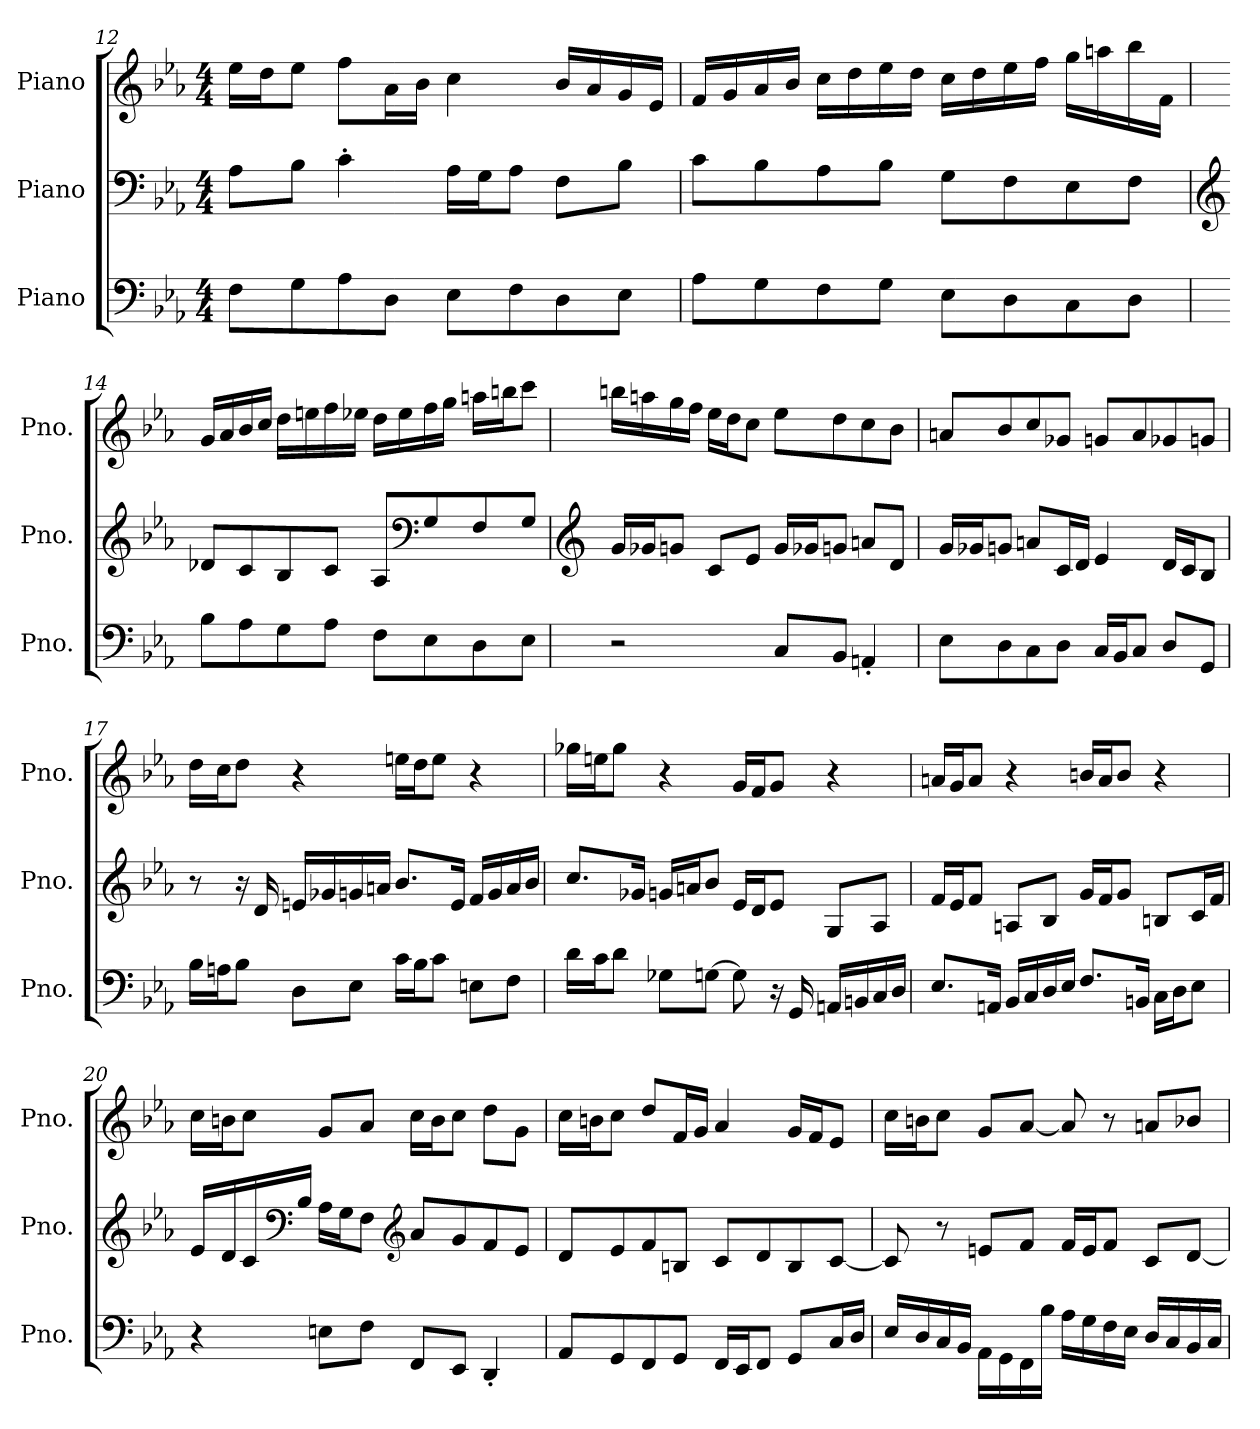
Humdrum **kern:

**kern	**kern	**kern
*part3	*part2	*part1
*staff3	*staff2	*staff1
*I"Piano	*I"Piano	*I"Piano
*I'Pno.	*I'Pno.	*I'Pno.
*clefF4	*clefF4	*clefG2
*k[b-e-a-]	*k[b-e-a-]	*k[b-e-a-]
*M4/4	*M4/4	*M4/4
=12	=12	=12
8Fi\L	8A-j\L	16ee-Z\LL
.	.	16ddZ\J
8Gi\	8B-j\J	8ee-Z\J
8A-i\	4c'j\	8ffZ\L
8Di\J	.	16a-Z\L
.	.	16b-Z\JJ
8E-i\L	16A-j\LL	4ccZ\
.	16Gj\J	.
8Fi\	8A-j\J	.
8Di\	8Fj\L	16b-Z/LL
.	.	16a-Z/
8E-i\J	8B-j\J	16gZ/
.	.	16e-Z/JJ
!!LO:LB:g=z
=13	=13	=13
8A-i\L	8cj\L	16fZ/LL
.	.	16gZ/
8Gi\	8B-j\	16a-Z/
.	.	16b-Z/JJ
8Fi\	8A-j\	16ccZ\LL
.	.	16ddZ\
8Gi\J	8B-j\J	16ee-Z\
.	.	16ddZ\JJ
8E-i\L	8Gj\L	16ccZ\LL
.	.	16ddZ\
8Di\	8Fj\	16ee-Z\
.	.	16ffZ\JJ
8Ci\	8E-j\	16ggZ\LL
.	.	16aanZ\
8Di\J	8Fj\J	16bb-Z\
.	.	16fZ\JJ
=14	=14	=14
*	*clefG2	*
8B-i\L	8d-Xj/L	16gZ/LL
.	.	16a-Z/
8A-i\	8cj/	16b-Z/
.	.	16ccZ/JJ
8Gi\	8B-j/	16ddZ\LL
.	.	16eenZ\
8A-i\J	8cj/J	16ffZ\
.	.	16ee-XZ\JJ
8Fi\L	8A-j/L	16ddZ\LL
.	.	16ee-Z\
*	*clefF4	*
8E-i\	8Gj/	16ffZ\
.	.	16ggZ\JJ
8Di\	8Fj/	16aanZ\LL
.	.	16bbnZ\J
8E-i\J	8Gj/J	8cccZ\J
!!LO:LB:g=z
=15	=15	=15
*	*clefG2	*
2r	16gj/LL	16bbnZ\LL
.	16g-Xj/J	16aanZ\
.	8gnj/J	16ggZ\
.	.	16ffZ\JJ
.	8cj/L	16ee-Z\LL
.	.	16ddZ\J
.	8e-j/J	8ccZ\J
8Ci/L	16gj/LL	8ee-Z\L
.	16g-Xj/J	.
8BB-i/J	8gnj/J	8ddZ\
4AAn'i/	8anj/L	8ccZ\
.	8dj/J	8b-Z\J
=16	=16	=16
8E-i\L	16gj/LL	8anZ/L
.	16g-Xj/J	.
8Di\	8gnj/J	8b-Z/
8Ci\	8anj/L	8ccZ/
8Di\J	16cj/L	8g-XZ/J
.	16dj/JJ	.
16Ci/LL	4e-j/	8gnZ/L
16BB-i/J	.	.
8Ci/J	.	8aZ/
8Di/L	16dj/LL	8g-XZ/
.	16cj/J	.
8GGi/J	8B-j/J	8gnZ/J
!!LO:LB:g=z
=17	=17	=17
16B-i\LL	8r	16ddZ\LL
16Ani\J	.	16ccZ\J
8B-i\J	16r	8ddZ\J
.	16dj/	.
8Di\L	16enj/LL	4r
.	16g-Xj/	.
8E-i\J	16gnj/	.
.	16anj/JJ	.
16ci\LL	8.b-j/L	16eenZ\LL
16B-i\J	.	16ddZ\J
8ci\J	.	8eeZ\J
.	16ej/Jk	.
8Eni\L	16fj/LL	4r
.	16gj/	.
8Fi\J	16aj/	.
.	16b-j/JJ	.
=18	=18	=18
16di\LL	8.ccj/L	16gg-XZ\LL
16ci\J	.	16eenZ\J
8di\J	.	8gg-Z\J
.	16g-Xj/Jk	.
8G-Xi\L	16gnj/LL	4r
.	16anj/J	.
[8Gni\J	8b-j/J	.
8Gi\]	16e-j/LL	16gZ/LL
.	16dj/J	16fZ/J
16r	8e-j/J	8gZ/J
16GGi/	.	.
16AAni/LL	8Gj/L	4r
16BBni/	.	.
16Ci/	8A-j/J	.
16Di/JJ	.	.
!!LO:PB:g=z
=19	=19	=19
8.E-i/L	16fj/LL	16anZ/LL
.	16e-j/J	16gZ/J
.	8fj/J	8aZ/J
16AAni/Jk	.	.
16BB-i/LL	8Anj/L	4r
16Ci/	.	.
16Di/	8B-j/J	.
16E-i/JJ	.	.
8.Fi/L	16gj/LL	16bnZ/LL
.	16fj/J	16aZ/J
.	8gj/J	8bZ/J
16BBni/Jk	.	.
16Ci\LL	8Bnj/L	4r
16Di\J	.	.
8E-i\J	16cj/L	.
.	16fj/JJ	.
=20	=20	=20
4r	16e-j/LL	16ccZ\LL
.	16dj/	16bnZ\J
.	16cj/	8ccZ\J
*	*clefF4	*
.	16B-j/JJ	.
8Eni\L	16A-j\LL	8gZ/L
.	16Gj\J	.
8Fi\J	8Fj\J	8a-Z/J
*	*clefG2	*
8FFi/L	8a-j/L	16ccZ\LL
.	.	16bZ\J
8EE-i/J	8gj/	8ccZ\J
4DD'i/	8fj/	8ddZ\L
.	8e-j/J	8gZ\J
!!LO:LB:g=z
=21	=21	=21
8AA-i/L	8dj/L	16ccZ\LL
.	.	16bnZ\J
8GGi/	8e-j/	8ccZ\J
8FFi/	8fj/	8ddZ/L
8GGi/J	8Bnj/J	16fZ/L
.	.	16gZ/JJ
16FFi/LL	8cj/L	4a-Z/
16EE-i/J	.	.
8FFi/J	8dj/	.
8GGi/L	8Bj/	16gZ/LL
.	.	16fZ/J
16Ci/L	[8cj/J	8e-Z/J
16Di/JJ	.	.
=22	=22	=22
16E-i/LL	8cj/]	16ccZ\LL
16Di/	.	16bnZ\J
16Ci/	8r	8ccZ\J
16BB-i/JJ	.	.
16AA-i\LL	8enj/L	8gZ/L
16GGi\	.	.
16FFi\	8fj/J	[8a-Z/J
16B-i\JJ	.	.
16A-i\LL	16fj/LL	8a-Z/]
16Gi\	16ej/J	.
16Fi\	8fj/J	8r
16E-i\JJ	.	.
16Di/LL	8cj/L	8anZ/L
16Ci/	.	.
16BB-i/	[8dj/J	8b-XZ/J
16Ci/JJ	.	.
=	=	=
*-	*-	*-
